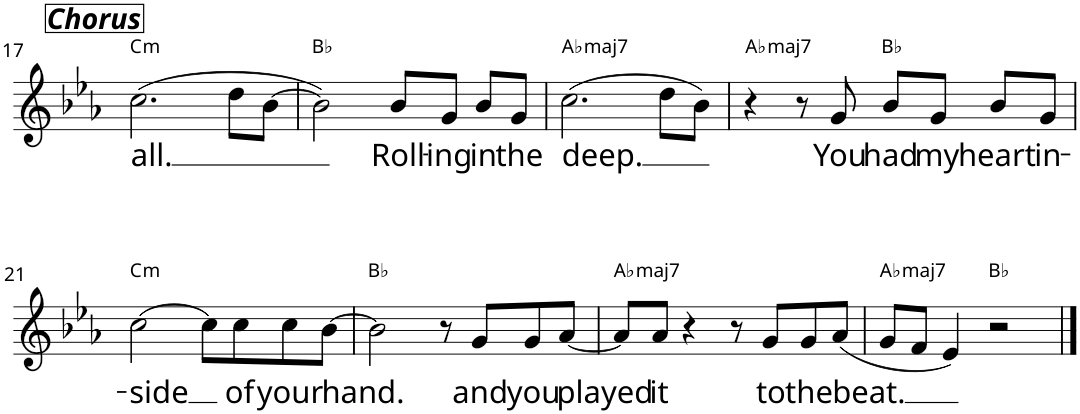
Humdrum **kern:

**kern	**text	**harte
*part1	*part1	*part1
*staff1	*staff1	*
*I"Piano	*	*
*I'Pno	*	*
!!LO:PB:g=z
*clefG2	*	*
*k[b-e-a-]	*	*
*E-:	*	*
*M4/4	*	*
*met(c)	*	*
=17	=17	=17
!LO:TX:a:Bi:t=Chorus	!	!
!	!LO:LY:b	!LO:H:kt=m
(2.cc\	all.	C:min
8dd\L	.	.
[8b-\J	.	.
=18	=18	=18
2b-\])	.	Bb:maj
!	!LO:LY:b	!
8b-/L	Roll-	.
!	!LO:LY:b	!
8g/J	-ing	.
!	!LO:LY:b	!
8b-/L	in	.
!	!LO:LY:b	!
8g/J	the	.
=19	=19	=19
!	!LO:LY:b	!LO:H:kt=maj7
(2.cc\	deep.	Ab:maj7
8dd\L	.	.
8b-\J)	.	.
=20	=20	=20
!	!	!LO:H:kt=maj7
4r	.	Ab:maj7
8r	.	.
!	!LO:LY:b	!
8g/	You	.
!	!LO:LY:b	!
8b-/L	had	Bb:maj
!	!LO:LY:b	!
8g/J	my	.
!	!LO:LY:b	!
8b-/L	heart	.
!	!LO:LY:b	!
8g/J	in-	.
!!LO:LB:g=z
=21	=21	=21
!	!LO:LY:b	!LO:H:kt=m
[2cc\	-side	C:min
8cc\L]	.	.
!	!LO:LY:b	!
8cc\	of	.
!	!LO:LY:b	!
8cc\	your	.
!	!LO:LY:b	!
[8b-\J	hand.	.
=22	=22	=22
2b-\]	.	Bb:maj
8r	.	.
!	!LO:LY:b	!
8g/L	and	.
!	!LO:LY:b	!
8g/	you	.
!	!LO:LY:b	!
[8a-/J	played	.
=23	=23	=23
!	!	!LO:H:kt=maj7
8a-/L]	.	Ab:maj7
!	!LO:LY:b	!
8a-/J	it	.
4r	.	.
8r	.	.
!	!LO:LY:b	!
8g/L	to	.
!	!LO:LY:b	!
8g/	the	.
!	!LO:LY:b	!
(8a-/J	beat.	.
=24	=24	=24
!	!	!LO:H:kt=maj7
8g/L	.	Ab:maj7
8f/J	.	.
4e-/)	.	.
2r	.	Bb:maj
==	==	==
*-	*-	*-
